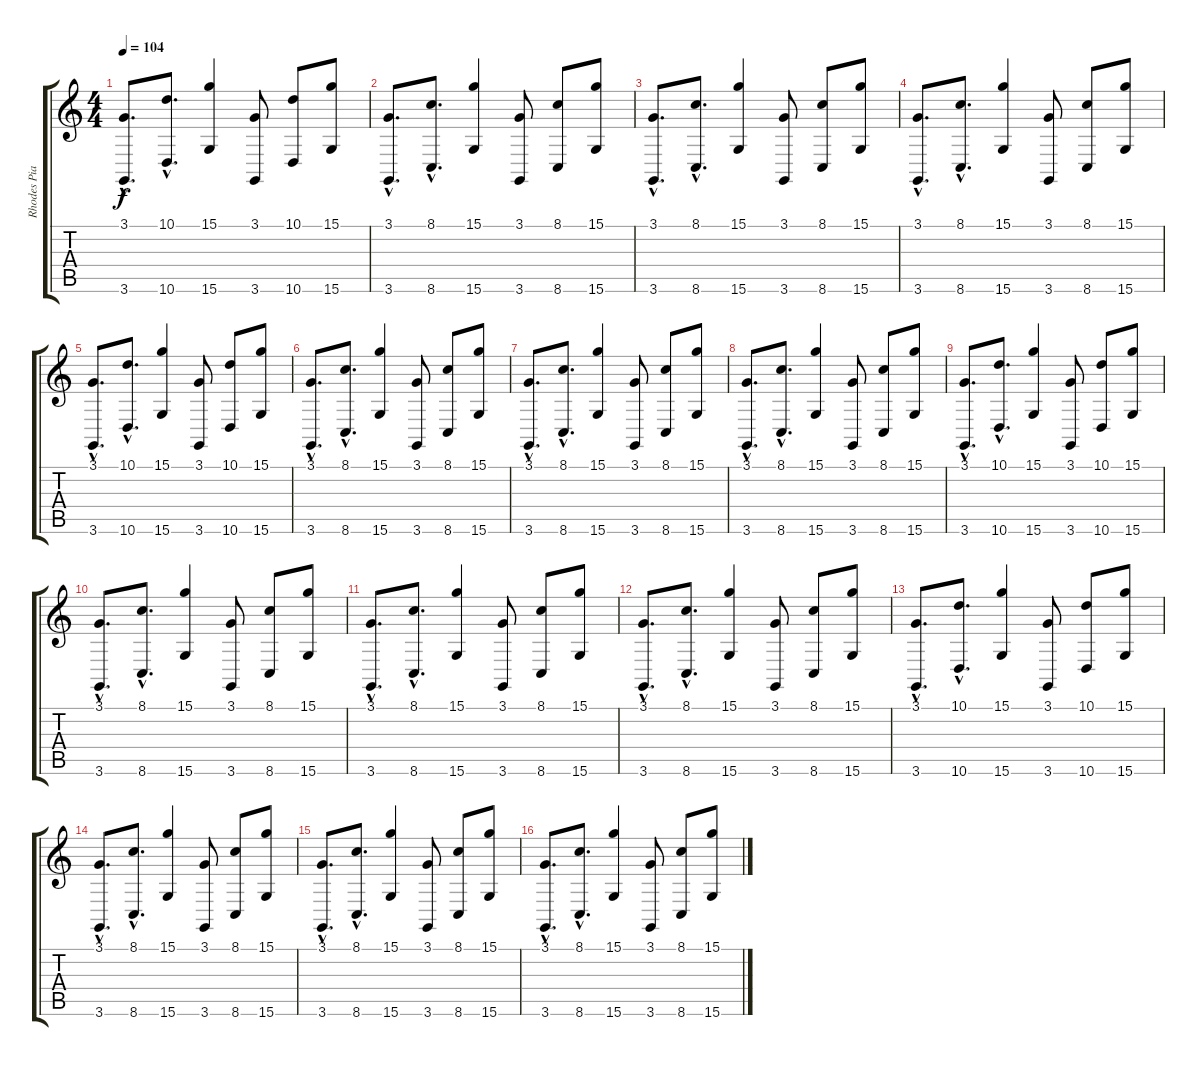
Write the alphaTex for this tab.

\track ("Rhodes Piano" "Rhodes Pia") {instrument electricpiano1}
\staff {score tabs}
\tuning (E4 B3 G3 D3 A2 E2) {hide}
\ts (4 4)
\tempo 104
\clef g2
\ks c
(3.1{hac} 3.6{hac}).8{d dy f} (10.1{hac} 10.6{hac}).8{d} (15.1 15.6).4 (3.1 3.6).8 (10.1 10.6).8 (15.1 15.6).8 |
(3.1{hac} 3.6{hac}).8{d} (8.1{hac} 8.6{hac}).8{d} (15.1 15.6).4 (3.1 3.6).8 (8.1 8.6).8 (15.1 15.6).8 |
(3.1{hac} 3.6{hac}).8{d} (8.1{hac} 8.6{hac}).8{d} (15.1 15.6).4 (3.1 3.6).8 (8.1 8.6).8 (15.1 15.6).8 |
(3.1{hac} 3.6{hac}).8{d} (8.1{hac} 8.6{hac}).8{d} (15.1 15.6).4 (3.1 3.6).8 (8.1 8.6).8 (15.1 15.6).8 |
(3.1{hac} 3.6{hac}).8{d} (10.1{hac} 10.6{hac}).8{d} (15.1 15.6).4 (3.1 3.6).8 (10.1 10.6).8 (15.1 15.6).8 |
(3.1{hac} 3.6{hac}).8{d} (8.1{hac} 8.6{hac}).8{d} (15.1 15.6).4 (3.1 3.6).8 (8.1 8.6).8 (15.1 15.6).8 |
(3.1{hac} 3.6{hac}).8{d} (8.1{hac} 8.6{hac}).8{d} (15.1 15.6).4 (3.1 3.6).8 (8.1 8.6).8 (15.1 15.6).8 |
(3.1{hac} 3.6{hac}).8{d} (8.1{hac} 8.6{hac}).8{d} (15.1 15.6).4 (3.1 3.6).8 (8.1 8.6).8 (15.1 15.6).8 |
(3.1{hac} 3.6{hac}).8{d} (10.1{hac} 10.6{hac}).8{d} (15.1 15.6).4 (3.1 3.6).8 (10.1 10.6).8 (15.1 15.6).8 |
(3.1{hac} 3.6{hac}).8{d} (8.1{hac} 8.6{hac}).8{d} (15.1 15.6).4 (3.1 3.6).8 (8.1 8.6).8 (15.1 15.6).8 |
(3.1{hac} 3.6{hac}).8{d} (8.1{hac} 8.6{hac}).8{d} (15.1 15.6).4 (3.1 3.6).8 (8.1 8.6).8 (15.1 15.6).8 |
(3.1{hac} 3.6{hac}).8{d} (8.1{hac} 8.6{hac}).8{d} (15.1 15.6).4 (3.1 3.6).8 (8.1 8.6).8 (15.1 15.6).8 |
(3.1{hac} 3.6{hac}).8{d} (10.1{hac} 10.6{hac}).8{d} (15.1 15.6).4 (3.1 3.6).8 (10.1 10.6).8 (15.1 15.6).8 |
(3.1{hac} 3.6{hac}).8{d} (8.1{hac} 8.6{hac}).8{d} (15.1 15.6).4 (3.1 3.6).8 (8.1 8.6).8 (15.1 15.6).8 |
(3.1{hac} 3.6{hac}).8{d} (8.1{hac} 8.6{hac}).8{d} (15.1 15.6).4 (3.1 3.6).8 (8.1 8.6).8 (15.1 15.6).8 |
(3.1{hac} 3.6{hac}).8{d} (8.1{hac} 8.6{hac}).8{d} (15.1 15.6).4 (3.1 3.6).8 (8.1 8.6).8 (15.1 15.6).8
